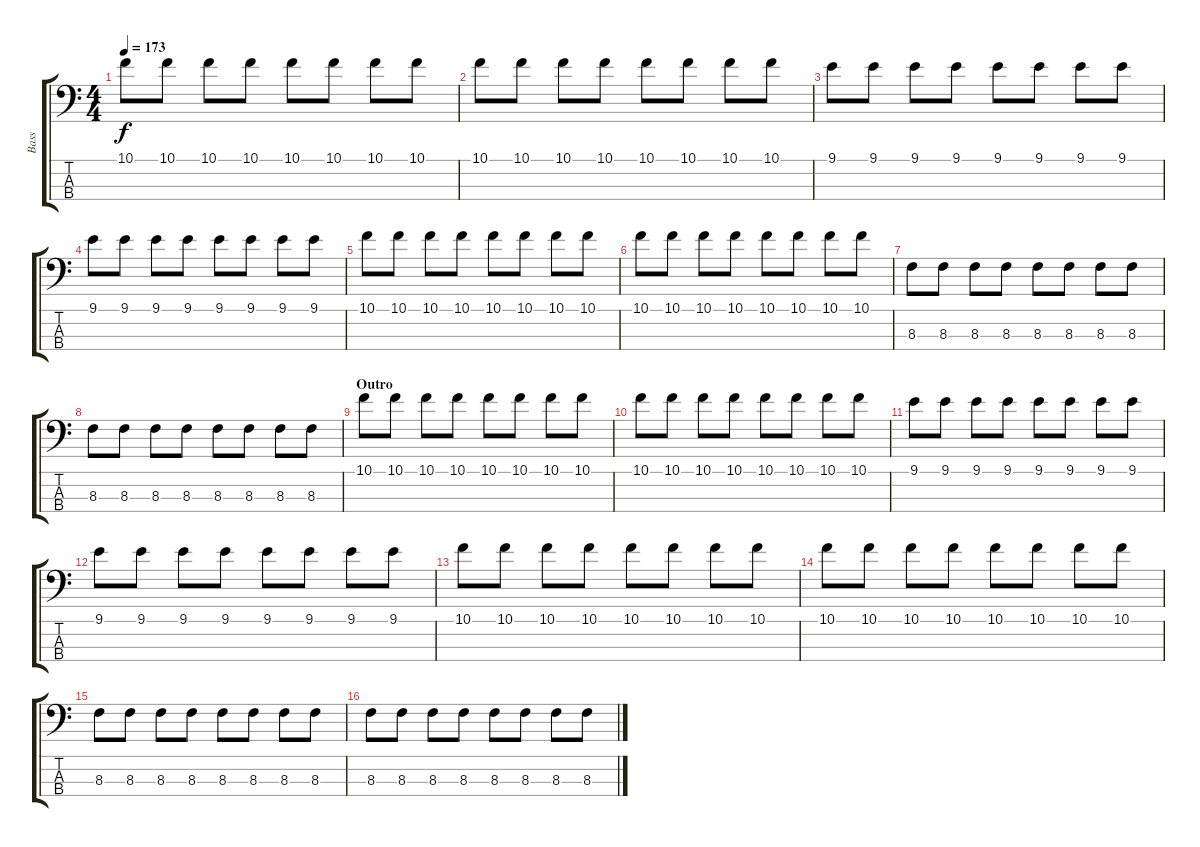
\track ("Bass" "Bass") {instrument electricbassfinger}
\staff {score tabs}
\tuning (G2 D2 A1 D1) {hide}
\ts (4 4)
\tempo 173
\clef f4
\ks c
10.1.8{dy f} 10.1.8 10.1.8 10.1.8 10.1.8 10.1.8 10.1.8 10.1.8 |
10.1.8 10.1.8 10.1.8 10.1.8 10.1.8 10.1.8 10.1.8 10.1.8 |
9.1.8 9.1.8 9.1.8 9.1.8 9.1.8 9.1.8 9.1.8 9.1.8 |
9.1.8 9.1.8 9.1.8 9.1.8 9.1.8 9.1.8 9.1.8 9.1.8 |
10.1.8 10.1.8 10.1.8 10.1.8 10.1.8 10.1.8 10.1.8 10.1.8 |
10.1.8 10.1.8 10.1.8 10.1.8 10.1.8 10.1.8 10.1.8 10.1.8 |
8.3.8 8.3.8 8.3.8 8.3.8 8.3.8 8.3.8 8.3.8 8.3.8 |
8.3.8 8.3.8 8.3.8 8.3.8 8.3.8 8.3.8 8.3.8 8.3.8 |
\section ("" "Outro")
10.1.8 10.1.8 10.1.8 10.1.8 10.1.8 10.1.8 10.1.8 10.1.8 |
10.1.8 10.1.8 10.1.8 10.1.8 10.1.8 10.1.8 10.1.8 10.1.8 |
9.1.8 9.1.8 9.1.8 9.1.8 9.1.8 9.1.8 9.1.8 9.1.8 |
9.1.8 9.1.8 9.1.8 9.1.8 9.1.8 9.1.8 9.1.8 9.1.8 |
10.1.8 10.1.8 10.1.8 10.1.8 10.1.8 10.1.8 10.1.8 10.1.8 |
10.1.8 10.1.8 10.1.8 10.1.8 10.1.8 10.1.8 10.1.8 10.1.8 |
8.3.8 8.3.8 8.3.8 8.3.8 8.3.8 8.3.8 8.3.8 8.3.8 |
8.3.8 8.3.8 8.3.8 8.3.8 8.3.8 8.3.8 8.3.8 8.3.8
